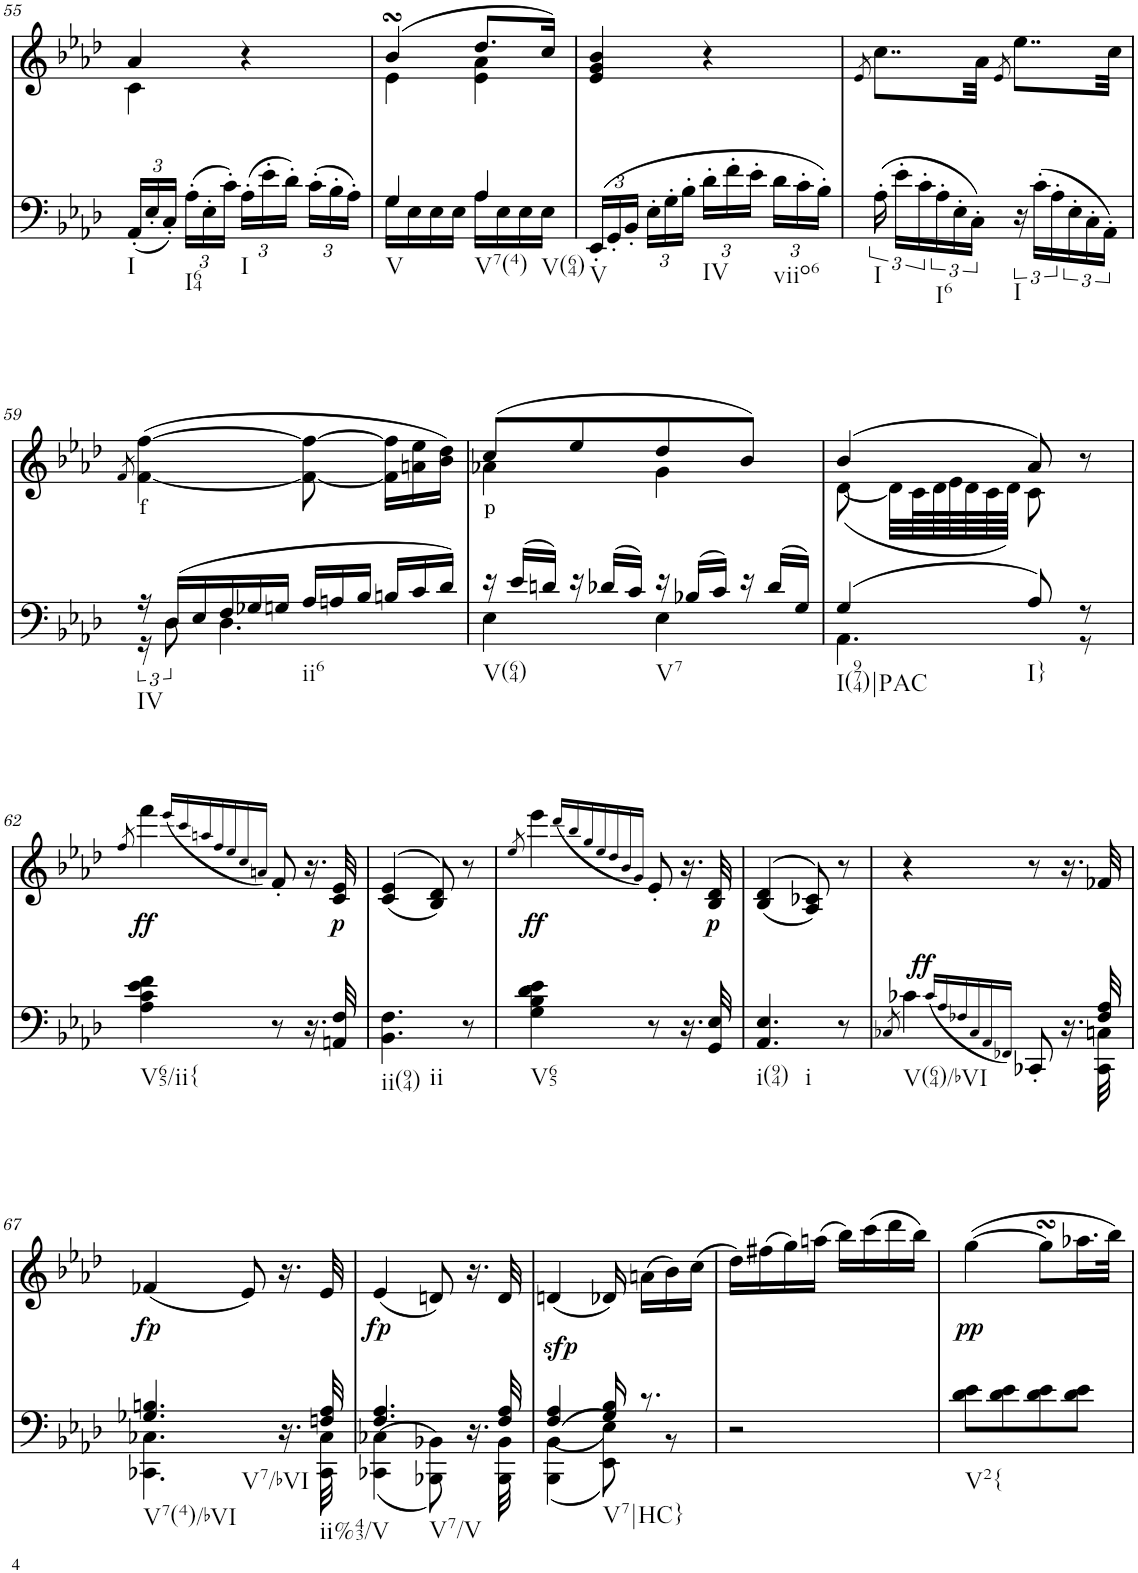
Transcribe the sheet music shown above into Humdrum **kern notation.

**kern	**dynam	**kern	**text	**dynam
*part2	*part2	*part1	*part1	*part1
*staff2	*staff2	*staff1	*staff1	*staff1
*I"Piano	*	*I"Piano	*	*
*I'Pno	*	*I'Pno	*	*
!!LO:PB:g=z
*clefF4	*	*clefG2	*	*
*k[b-e-a-d-]	*	*k[b-e-a-d-]	*	*
*A-:	*	*A-:	*	*
*M2/4	*	*M2/4	*	*
*Xbrackettup	*	*	*	*
=55	=55	=55	=55	=55
*	*	*^	*	*
!LO:TX:b:t=I	!	!	!	!	!
(24AA-'/LL	.	4a-/	4c\	.	.
24E-'/	.	.	.	.	.
24C'/JJ)	.	.	.	.	.
!LO:TX:b:t=I64	!	!	!	!	!
(24A-'\LL	.	.	.	.	.
24E-'\	.	.	.	.	.
24c'\JJ)	.	.	.	.	.
!LO:TX:b:t=I	!	!	!	!	!
(24A-'\LL	.	4r	4ryy	.	.
24e-'\	.	.	.	.	.
24d-'\JJ)	.	.	.	.	.
(24c'\LL	.	.	.	.	.
24B-'\	.	.	.	.	.
24A-'\JJ)	.	.	.	.	.
=56	=56	=56	=56	=56	=56
*^	*	*	*	*	*
!LO:TX:b:t=V	!	!	!	!	!	!
4G/	16G\LL	.	(4b-sSSS/	4e-\	.	.
.	16E-\	.	.	.	.	.
.	16E-\	.	.	.	.	.
.	16E-\JJ	.	.	.	.	.
!LO:TX:b:t=V7(4)	!	!	!	!	!	!
!LO:TX:b:t=V(64)	!	!	!	!	!	!
4A-/	16A-\LL	.	8.dd-/L	4e-\ 4a-\	.	.
.	16E-\	.	.	.	.	.
.	16E-\	.	.	.	.	.
.	16E-\JJ	.	16cc/Jk)	.	.	.
*	*	*	*v	*v	*	*
=57	=57	=57	=57	=57	=57
!LO:TX:b:t=V	!	!	!	!	!
*v	*v	*	*	*	*
(24EE-'/LL	.	4e-/ 4g/ 4b-/	.	.
24GG'/	.	.	.	.
24BB-'/JJ	.	.	.	.
24E-'\LL	.	.	.	.
24G'\	.	.	.	.
24B-'\JJ	.	.	.	.
!LO:TX:b:t=IV	!	!	!	!
24d-'\LL	.	4r	.	.
24f'\	.	.	.	.
24e-'\JJ	.	.	.	.
!LO:TX:b:t=viio6	!	!	!	!
24d-\LL	.	.	.	.
24c'\	.	.	.	.
24B-'\JJ)	.	.	.	.
=58	=58	=58	=58	=58
.	.	8qe-/	.	.
*brackettup	*	*	*	*
!LO:TX:b:t=I	!	!	!	!
(24A-'\	.	8..cc\L	.	.
24e-'\LL	.	.	.	.
24c'\	.	.	.	.
!LO:TX:b:t=I6	!	!	!	!
24A-'\	.	.	.	.
24E-'\	.	.	.	.
24C'\JJ)	.	.	.	.
.	.	32a-\Jkk	.	.
.	.	8qe-/	.	.
!LO:TX:b:t=I	!	!	!	!
24r	.	8..ee-\L	.	.
(24c'\LL	.	.	.	.
24A-'\	.	.	.	.
24E-'\	.	.	.	.
24C'\	.	.	.	.
24AA-'\JJ)	.	.	.	.
.	.	32cc\Jkk	.	.
!!LO:LB:g=z
=59	=59	=59	=59	=59
.	.	8qf/	.	.
*^	*	*	*	*
!LO:TX:b:t=IV	!	!	!	!	!
!	!	!	!	!LO:LY:b	!
24r	24r	.	([4f\ [4ff\	f	.
(24D-/LL	12D-\	.	.	.	.
24E-/	.	.	.	.	.
24F/	4.D-\	.	.	.	.
24G-X/	.	.	.	.	.
24Gn/JJ	.	.	.	.	.
*Xbrackettup	*	*	*	*	*
!LO:TX:b:t=ii6	!	!	!	!	!
24A-/LL	.	.	8f\_ 8ff\_	.	.
24An/	.	.	.	.	.
24B-/JJ	.	.	.	.	.
24Bn/LL	.	.	24f\] 24ff\]LL	.	.
24c/	.	.	24an\ 24ee-\	.	.
24d-/JJ)	.	.	24b-\ 24dd-\JJ)	.	.
=60	=60	=60	=60	=60	=60
*brackettup	*	*	*	*	*
*	*	*	*^	*	*
!LO:TX:b:t=V(64)	!	!	!	!	!	!
!	!	!	!	!	!LO:LY:b	!
24r	4E-\	.	(8cc/L	4a-X\	p	.
(24e-/LL	.	.	.	.	.	.
24dn/JJ)	.	.	.	.	.	.
24r	.	.	8ee-/	.	.	.
(24d-X/LL	.	.	.	.	.	.
24c/JJ)	.	.	.	.	.	.
!LO:TX:b:t=V7	!	!	!	!	!	!
24r	4E-\	.	8dd-/	4g\	.	.
(24B-X/LL	.	.	.	.	.	.
24c/JJ)	.	.	.	.	.	.
24r	.	.	8b-/J)	.	.	.
(24d-/LL	.	.	.	.	.	.
24G/JJ)	.	.	.	.	.	.
=61	=61	=61	=61	=61	=61	=61
!LO:TX:b:t=I(974)|PAC	!	!	!	!	!	!
(4G/	4.AA-\	.	(4b-/	([8d-\	.	.
.	.	.	.	32d-\LLL]	.	.
.	.	.	.	64c\L	.	.
.	.	.	.	64d-\	.	.
.	.	.	.	64e-\	.	.
.	.	.	.	64d-\	.	.
.	.	.	.	64c\	.	.
.	.	.	.	64d-\JJJJ)	.	.
!LO:TX:b:t=I}	!	!	!	!	!	!
8A-/)	.	.	8a-/)	8c\	.	.
8r	8r	.	8r	8ryy	.	.
*v	*v	*	*	*	*	*
*	*	*v	*v	*	*
!!LO:LB:g=z
=62	=62	=62	=62	=62
.	.	8qff/	.	.
!LO:TX:b:t=V65/ii{	!	!	!	!
!	!	!	!	!LO:DY:b
4A-\ 4c\ 4e-\ 4f\	.	4fff\	.	ff
.	.	(16qeee-/LL	.	.
.	.	16qccc/	.	.
.	.	16qaan/	.	.
.	.	16qff/	.	.
.	.	16qee-/	.	.
.	.	16qcc/	.	.
.	.	16qan/JJ)	.	.
8r	.	8f'/	.	.
16.r	.	16.r	.	.
!	!	!	!	!LO:DY:b
32AAn/ 32F/	.	32c/ 32e-/	.	p
=63	=63	=63	=63	=63
!LO:TX:b:t=ii(94)	!	!	!	!
!LO:TX:b:t=ii	!	!	!	!
4.BB-\ 4.F\	.	((>4c/ 4e-/	.	.
.	.	8B-/ 8d-/))	.	.
8r	.	8r	.	.
=64	=64	=64	=64	=64
.	.	8qee-/	.	.
!LO:TX:b:t=V65	!	!	!	!
!	!	!	!	!LO:DY:b
4G\ 4B-\ 4d-\ 4e-\	.	4eee-\	.	ff
.	.	(16qddd-/LL	.	.
.	.	16qbb-/	.	.
.	.	16qgg/	.	.
.	.	16qee-/	.	.
.	.	16qdd-/	.	.
.	.	16qb-/	.	.
.	.	16qg/JJ)	.	.
8r	.	8e-'/	.	.
16.r	.	16.r	.	.
!	!	!	!	!LO:DY:b
32GG/ 32E-/	.	32B-/ 32d-/	.	p
=65	=65	=65	=65	=65
!LO:TX:b:t=i(94)	!	!	!	!
!LO:TX:b:t=i	!	!	!	!
4.AA-/ 4.E-/	.	((>4B-/ 4d-/	.	.
.	.	8A-/ 8c-X/))	.	.
8r	.	8r	.	.
=66	=66	=66	=66	=66
8qC-X/	.	.	.	.
*^	*	*	*	*
!LO:TX:b:t=V(64)/bVI	!	!	!	!	!
!	!	!LO:DY:a	!	!	!
4c-X\	4...ryy	ff	4r	.	.
(16qc-/LL	.	.	.	.	.
16qA-/	.	.	.	.	.
16qF-X/	.	.	.	.	.
16qC-/	.	.	.	.	.
16qAA-/	.	.	.	.	.
16qFF-X/JJ)	.	.	.	.	.
8CC-X'/	.	.	8r	.	.
16.r	.	.	16.r	.	.
32F-/ 32A-/	32CC-\ 32Cn\	.	32f-X/	.	.
!!LO:LB:g=z
=67	=67	=67	=67	=67	=67
!LO:TX:b:t=V7(4)/bVI	!	!	!	!	!
!LO:TX:b:t=V7/bVI	!	!	!	!	!
!	!	!	!	!	!LO:DY:b
4.G-X/ 4.Bn/	4.CC-X\ 4.C-X\	.	(4f-X/	.	fp
.	.	.	8e-/)	.	.
16.r	16.ryy	.	16.r	.	.
!LO:TX:b:t=ii%43/V	!	!	!	!	!
32Fn/ 32A-/	32CC-\ 32C-\	.	32e-/	.	.
=68	=68	=68	=68	=68	=68
!LO:TX:b:t=V7/V	!	!	!	!	!
!	!	!	!	!	!LO:DY:b
4.F/ 4.A-/	((>4CC-X\ 4C-X\	.	(4e-/	.	fp
.	8BBB-X\ 8BB-X\))	.	8dn/)	.	.
16.r	16.ryy	.	16.r	.	.
32F/ 32A-/	32BBB-\ 32BB-\	.	32d/	.	.
=69	=69	=69	=69	=69	=69
!	!	!	!	!	!LO:DY:b
(4F/ 4A-/	((<4BBB-\ 4BB-\	.	(4dn/	.	sfp
!LO:TX:b:t=V7|HC}	!	!	!	!	!
16G/ 16B-/)	8EE-\ 8E-\))	.	16d-X/)	.	.
8.r	.	.	(16an\LL	.	.
.	8r	.	16b-\)	.	.
.	.	.	(16cc\JJ	.	.
*v	*v	*	*	*	*
=70	=70	=70	=70	=70
2r	.	16dd-\LL)	.	.
.	.	(16ff#X\	.	.
.	.	16gg\)	.	.
.	.	(16aan\JJ	.	.
.	.	16bb-\LL)	.	.
.	.	(16ccc\	.	.
.	.	16ddd-\	.	.
.	.	16bb-\JJ)	.	.
=71	=71	=71	=71	=71
!LO:TX:b:t=V2{	!	!	!	!
!	!	!	!	!LO:DY:b
8d-\ 8e-\L	.	([4gg\	.	pp
8d-\ 8e-\	.	.	.	.
8d-\ 8e-\	.	8ggsSsS\L]	.	.
8d-\ 8e-\J	.	16.aa-X\L	.	.
.	.	32bb-\JJk)	.	.
=	=	=	=	=
*-	*-	*-	*-	*-
